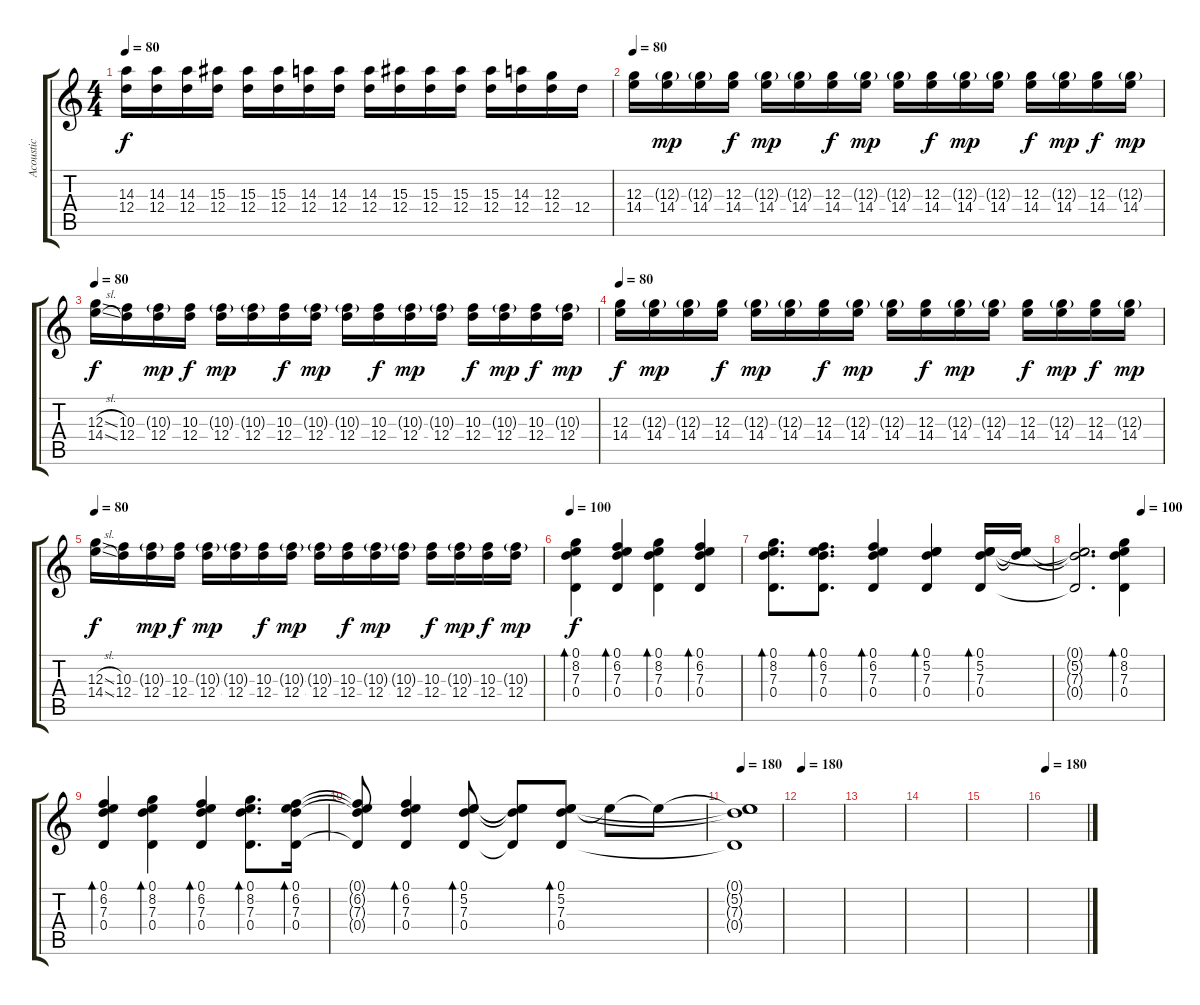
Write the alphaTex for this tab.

\track ("Acoustic" "Acoustic") {instrument acousticguitarsteel}
\staff {score tabs}
\tuning (E4 B3 G3 D3 A2 E2) {hide}
\ts (4 4)
\tempo 80
\clef g2
\ks c
(14.3 12.4).16{dy f} (14.3 12.4).16 (14.3 12.4).16 (15.3 12.4).16 (15.3 12.4).16 (15.3 12.4).16 (14.3 12.4).16 (14.3 12.4).16 (14.3 12.4).16 (15.3 12.4).16 (15.3 12.4).16 (15.3 12.4).16 (15.3 12.4).16 (14.3 12.4).16 (12.3 12.4).16 12.4.16 |
\tempo 80
(12.3 14.4).16 (12.3{g} 14.4).16{dy mp} (12.3{g} 14.4).16 (12.3 14.4).16{dy f} (12.3{g} 14.4).16{dy mp} (12.3{g} 14.4).16 (12.3 14.4).16{dy f} (12.3{g} 14.4).16{dy mp} (12.3{g} 14.4).16 (12.3 14.4).16{dy f} (12.3{g} 14.4).16{dy mp} (12.3{g} 14.4).16 (12.3 14.4).16{dy f} (12.3{g} 14.4).16{dy mp} (12.3 14.4).16{dy f} (12.3{g} 14.4).16{dy mp} |
\tempo 80
(12.3{sl} 14.4{sl}).16{dy f} (10.3 12.4).16 (10.3{g} 12.4).16{dy mp} (10.3 12.4).16{dy f} (10.3{g} 12.4).16{dy mp} (10.3{g} 12.4).16 (10.3 12.4).16{dy f} (10.3{g} 12.4).16{dy mp} (10.3{g} 12.4).16 (10.3 12.4).16{dy f} (10.3{g} 12.4).16{dy mp} (10.3{g} 12.4).16 (10.3 12.4).16{dy f} (10.3{g} 12.4).16{dy mp} (10.3 12.4).16{dy f} (10.3{g} 12.4).16{dy mp} |
\tempo 80
(12.3 14.4).16{dy f} (12.3{g} 14.4).16{dy mp} (12.3{g} 14.4).16 (12.3 14.4).16{dy f} (12.3{g} 14.4).16{dy mp} (12.3{g} 14.4).16 (12.3 14.4).16{dy f} (12.3{g} 14.4).16{dy mp} (12.3{g} 14.4).16 (12.3 14.4).16{dy f} (12.3{g} 14.4).16{dy mp} (12.3{g} 14.4).16 (12.3 14.4).16{dy f} (12.3{g} 14.4).16{dy mp} (12.3 14.4).16{dy f} (12.3{g} 14.4).16{dy mp} |
\tempo 80
(12.3{sl} 14.4{sl}).16{dy f} (10.3 12.4).16 (10.3{g} 12.4).16{dy mp} (10.3 12.4).16{dy f} (10.3{g} 12.4).16{dy mp} (10.3{g} 12.4).16 (10.3 12.4).16{dy f} (10.3{g} 12.4).16{dy mp} (10.3{g} 12.4).16 (10.3 12.4).16{dy f} (10.3{g} 12.4).16{dy mp} (10.3{g} 12.4).16 (10.3 12.4).16{dy f} (10.3{g} 12.4).16{dy mp} (10.3 12.4).16{dy f} (10.3{g} 12.4).16{dy mp} |
\tempo 100
(0.1 8.2 7.3 0.4).4{bd 60 dy f} (0.1 6.2 7.3 0.4).4{bd 60} (0.1 8.2 7.3 0.4).4{bd 60} (0.1 6.2 7.3 0.4).4{bd 60} |
(0.1 8.2 7.3 0.4).8{d bd 60} (0.1 6.2 7.3 0.4).8{d bd 60} (0.1 6.2 7.3 0.4).4{bd 60} (0.1 5.2 7.3 0.4).4{bd 60} (0.1 5.2 7.3 0.4).16{bd 60} (5.2{t} 7.3{t}).16 |
\tempo (100 0.75)
(0.1{t} 5.2{t} 7.3{t} 0.4{t}).2{d} (0.1 8.2 7.3 0.4).4{bd 60} |
(0.1 6.2 7.3 0.4).4{bd 60} (0.1 8.2 7.3 0.4).4{bd 60} (0.1 6.2 7.3 0.4).4{bd 60} (0.1 8.2 7.3 0.4).8{d bd 60} (0.1 6.2 7.3 0.4).16{bd 60} |
(0.1{t} 6.2{t} 7.3{t} 0.4{t}).8 (0.1 6.2 7.3 0.4).4{bd 60} (0.1 5.2 7.3 0.4).8{bd 60} (0.1{t} 5.2{t} 7.3{t} 0.4{t}).8 (0.1 5.2 7.3 0.4).8{bd 60} 0.1{t}.8 0.1{t}.8 |
\tempo 200
\tempo 180
(0.1{t} 5.2{t} 7.3{t} 0.4{t}).1 |
\tempo 180
|
|
|
|
\tempo 180
